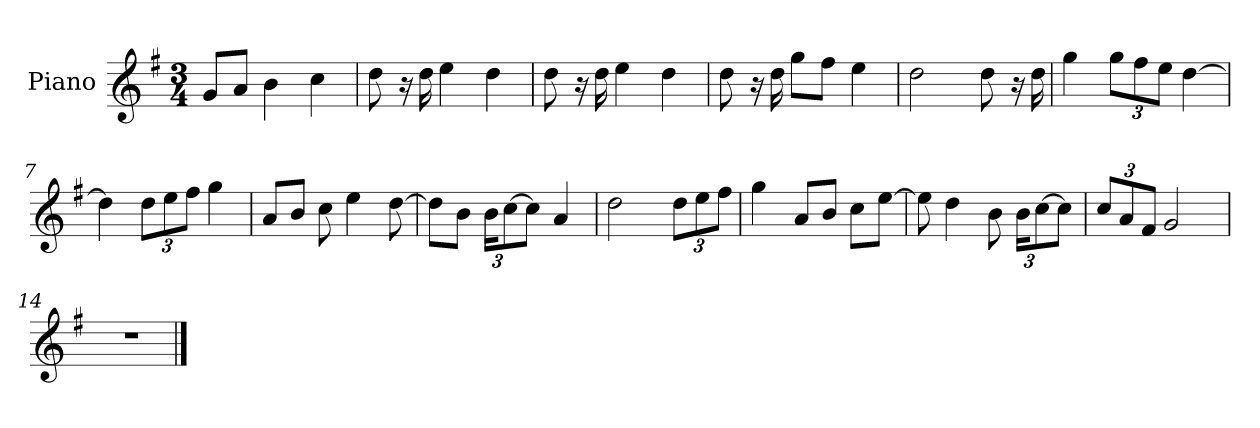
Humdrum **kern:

**kern
*part1
*staff1
*I"Piano
*I'P-no
*clefG2
*k[f#]
*M3/4
*MM177
=1
8g/L
8a/J
4b\
4cc\
=2
8dd\
16r
16dd\
4ee\
4dd\
=3
8dd\
16r
16dd\
4ee\
4dd\
=4
8dd\
16r
16dd\
8gg\L
8ff#\J
4ee\
=5
2dd\
8dd\
16r
16dd\
=6
4gg\
*Xbrackettup
12gg\L
12ff#\
12ee\J
[4dd\
=7
4dd\]
12dd\L
12ee\
12ff#\J
4gg\
!!LO:LB:g=z
=8
8a/L
8b/J
8cc\
4ee\
[8dd\
=9
8dd\L]
8b\J
24b\KL
[12cc\
8cc\J]
4a/
=10
2dd\
12dd\L
12ee\
12ff#\J
=11
4gg\
8a/L
8b/J
8cc\L
[8ee\J
=12
8ee\]
4dd\
8b\
24b\KL
[12cc\
8cc\J]
=13
12cc/L
12a/
12f#/J
2g/
=14
2.r
==
*-
